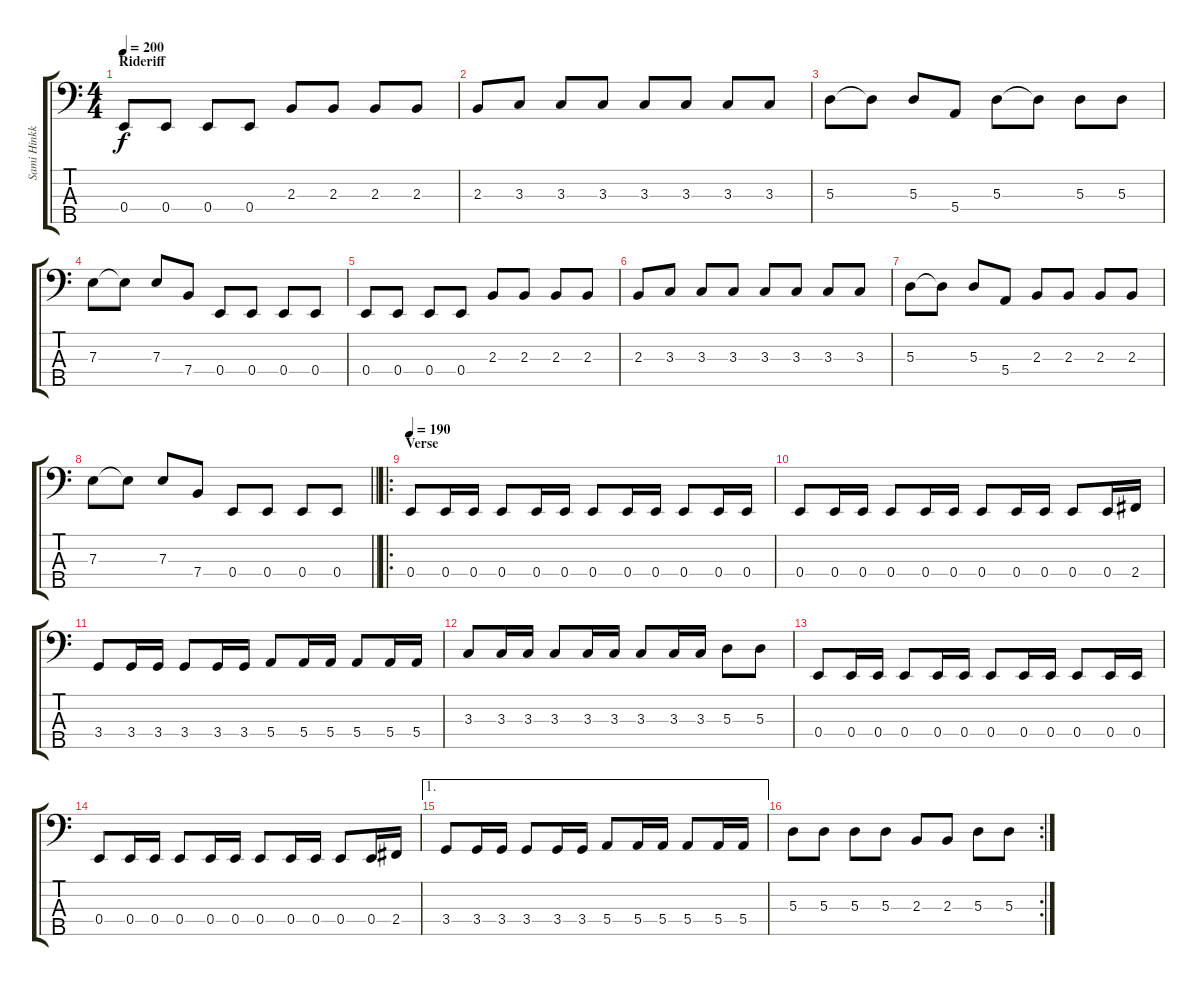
\track ("Sami Hinkka" "Sami Hinkk") {instrument electricbasspick}
\staff {score tabs}
\tuning (G2 D2 A1 E1 B0) {hide}
\ts (4 4)
\section ("" "Rideriff")
\tempo 200
\clef f4
\ks c
0.4.8{dy f} 0.4.8 0.4.8 0.4.8 2.3.8 2.3.8 2.3.8 2.3.8 |
2.3.8 3.3.8 3.3.8 3.3.8 3.3.8 3.3.8 3.3.8 3.3.8 |
5.3.8 5.3{t}.8 5.3.8 5.4.8 5.3.8 5.3{t}.8 5.3.8 5.3.8 |
7.3.8 7.3{t}.8 7.3.8 7.4.8 0.4.8 0.4.8 0.4.8 0.4.8 |
0.4.8 0.4.8 0.4.8 0.4.8 2.3.8 2.3.8 2.3.8 2.3.8 |
2.3.8 3.3.8 3.3.8 3.3.8 3.3.8 3.3.8 3.3.8 3.3.8 |
5.3.8 5.3{t}.8 5.3.8 5.4.8 2.3.8 2.3.8 2.3.8 2.3.8 |
\barLineRight lightlight
7.3.8 7.3{t}.8 7.3.8 7.4.8 0.4.8 0.4.8 0.4.8 0.4.8 |
\ro
\section ("" "Verse")
\tempo 190
0.4.8 0.4.16 0.4.16 0.4.8 0.4.16 0.4.16 0.4.8 0.4.16 0.4.16 0.4.8 0.4.16 0.4.16 |
0.4.8 0.4.16 0.4.16 0.4.8 0.4.16 0.4.16 0.4.8 0.4.16 0.4.16 0.4.8 0.4.16 2.4.16 |
3.4.8 3.4.16 3.4.16 3.4.8 3.4.16 3.4.16 5.4.8 5.4.16 5.4.16 5.4.8 5.4.16 5.4.16 |
3.3.8 3.3.16 3.3.16 3.3.8 3.3.16 3.3.16 3.3.8 3.3.16 3.3.16 5.3.8 5.3.8 |
0.4.8 0.4.16 0.4.16 0.4.8 0.4.16 0.4.16 0.4.8 0.4.16 0.4.16 0.4.8 0.4.16 0.4.16 |
0.4.8 0.4.16 0.4.16 0.4.8 0.4.16 0.4.16 0.4.8 0.4.16 0.4.16 0.4.8 0.4.16 2.4.16 |
\ae 1
3.4.8 3.4.16 3.4.16 3.4.8 3.4.16 3.4.16 5.4.8 5.4.16 5.4.16 5.4.8 5.4.16 5.4.16 |
\rc 2
5.3.8 5.3.8 5.3.8 5.3.8 2.3.8 2.3.8 5.3.8 5.3.8
